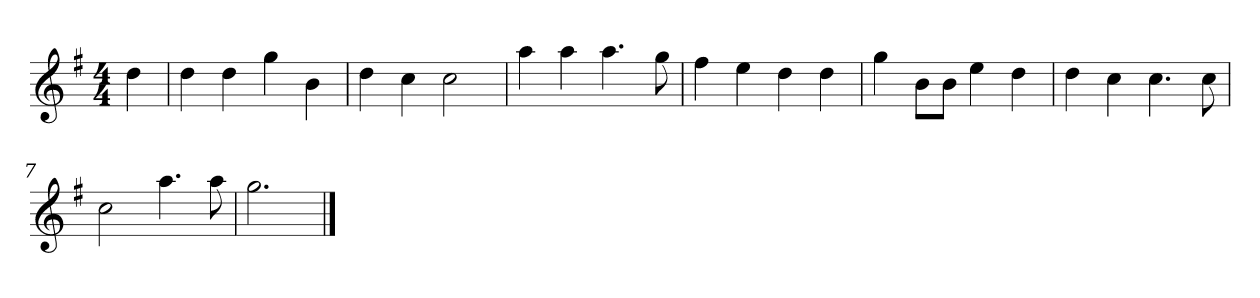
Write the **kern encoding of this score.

**kern
*part1
*staff1
*k[f#]
*M4/4
*MM120
=
4dd
=1
4dd
4dd
4gg
4b
=2
4dd
4cc
2cc
=3
4aa
4aa
4.aa
8gg
=4
4ff#
4ee
4dd
4dd
=5
4gg
8bL
8bJ
4ee
4dd
=6
4dd
4cc
4.cc
8cc
=7
2cc
4.aa
8aa
=8
2.gg
==
*-
